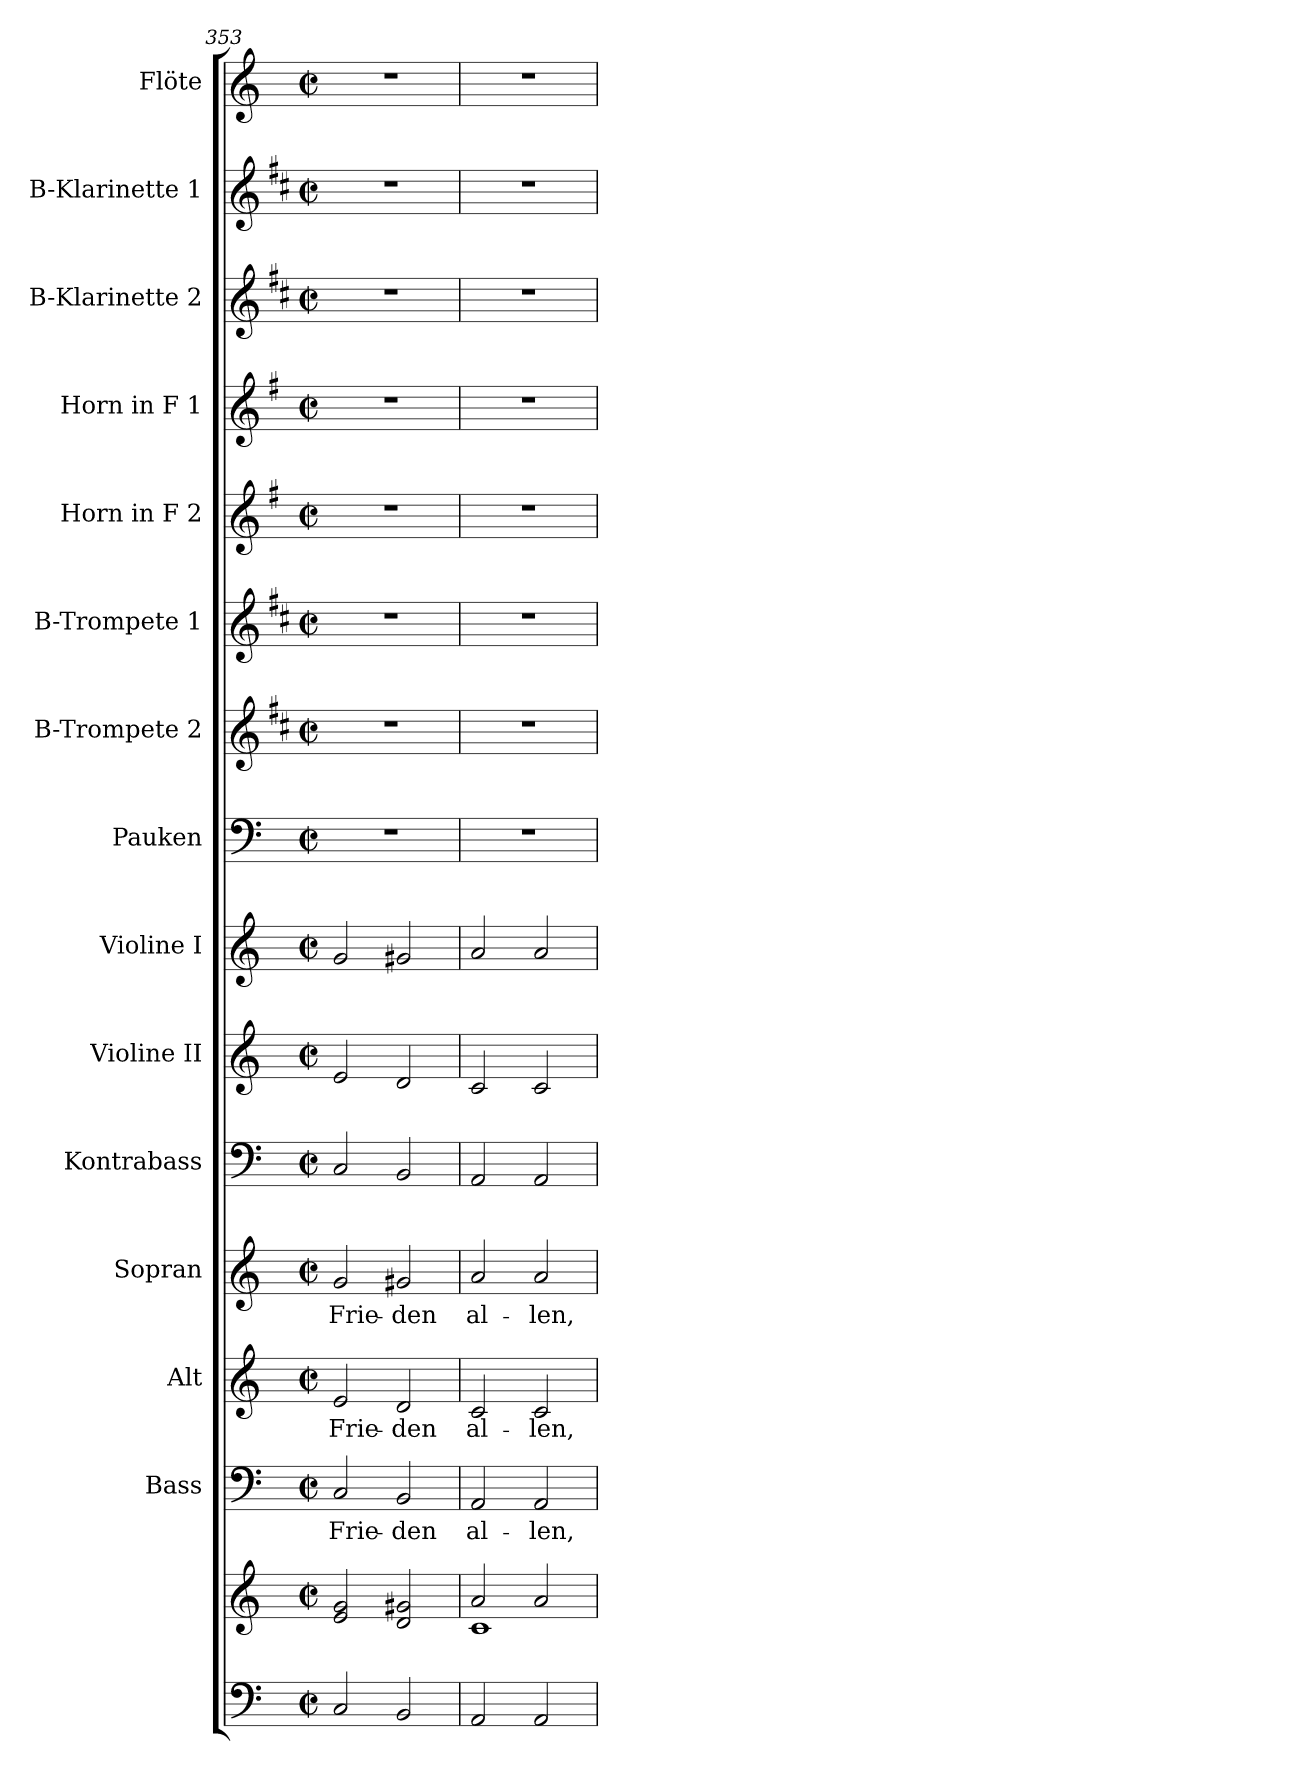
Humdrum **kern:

**kern	**kern	**kern	**text	**kern	**text	**kern	**text	**kern	**kern	**kern	**kern	**kern	**kern	**kern	**kern	**kern	**kern	**kern
*part15	*part15	*part14	*part14	*part13	*part13	*part12	*part12	*part11	*part10	*part9	*part8	*part7	*part6	*part5	*part4	*part3	*part2	*part1
*staff16	*staff15	*staff14	*staff14	*staff13	*staff13	*staff12	*staff12	*staff11	*staff10	*staff9	*staff8	*staff7	*staff6	*staff5	*staff4	*staff3	*staff2	*staff1
*	*	*I"Bass	*	*I"Alt	*	*I"Sopran	*	*I"Kontrabass	*I"Violine II	*I"Violine I	*I"Pauken	*I"B-Trompete 2	*I"B-Trompete 1	*I"Horn in F 2	*I"Horn in F 1	*I"B-Klarinette 2	*I"B-Klarinette 1	*I"Flöte
*	*	*I'B.	*	*I'A.	*	*I'S.	*	*I'Kb.	*I'Vl. II	*I'Vl. I	*I'Pk.	*I'B Trp. 2	*I'B Trp. 1	*	*	*I'B Kl. 2	*I'B Kl. 1	*I'Fl.
*clefF4	*clefG2	*clefF4	*	*clefG2	*	*clefG2	*	*clefF4	*clefG2	*clefG2	*clefF4	*clefG2	*clefG2	*clefG2	*clefG2	*clefG2	*clefG2	*clefG2
*	*	*	*	*	*	*	*	*ITrd7c12	*	*	*	*ITrd1c2	*ITrd1c2	*ITrd4c7	*ITrd4c7	*ITrd1c2	*ITrd1c2	*
*k[]	*k[]	*k[]	*	*k[]	*	*k[]	*	*k[]	*k[]	*k[]	*k[]	*k[]	*k[]	*k[]	*k[]	*k[]	*k[]	*k[]
*C:	*C:	*C:	*	*C:	*	*C:	*	*C:	*C:	*C:	*C:	*C:	*C:	*C:	*C:	*C:	*C:	*C:
*M2/2	*M2/2	*M2/2	*	*M2/2	*	*M2/2	*	*M2/2	*M2/2	*M2/2	*M2/2	*M2/2	*M2/2	*M2/2	*M2/2	*M2/2	*M2/2	*M2/2
*met(c|)	*met(c|)	*met(c|)	*	*met(c|)	*	*met(c|)	*	*met(c|)	*met(c|)	*met(c|)	*met(c|)	*met(c|)	*met(c|)	*met(c|)	*met(c|)	*met(c|)	*met(c|)	*met(c|)
=353	=353	=353	=353	=353	=353	=353	=353	=353	=353	=353	=353	=353	=353	=353	=353	=353	=353	=353
!	!	!	!LO:LY:b	!	!LO:LY:b	!	!LO:LY:b	!	!	!	!	!	!	!	!	!	!	!
2C/	2e/ 2g/	2C/	Frie-	2e/	Frie-	2g/	Frie-	2CC/	2e/	2g/	1r	1r	1r	1r	1r	1r	1r	1r
!	!	!	!LO:LY:b	!	!LO:LY:b	!	!LO:LY:b	!	!	!	!	!	!	!	!	!	!	!
2BB/	2d/ 2g#X/	2BB/	-den	2d/	-den	2g#X/	-den	2BBB/	2d/	2g#X/	.	.	.	.	.	.	.	.
=354	=354	=354	=354	=354	=354	=354	=354	=354	=354	=354	=354	=354	=354	=354	=354	=354	=354	=354
*	*^	*	*	*	*	*	*	*	*	*	*	*	*	*	*	*	*	*
!	!	!	!	!LO:LY:b	!	!LO:LY:b	!	!LO:LY:b	!	!	!	!	!	!	!	!	!	!	!
2AA/	2a/	1c	2AA/	al-	2c/	al-	2a/	al-	2AAA/	2c/	2a/	1r	1r	1r	1r	1r	1r	1r	1r
!	!	!	!	!LO:LY:b	!	!LO:LY:b	!	!LO:LY:b	!	!	!	!	!	!	!	!	!	!	!
2AA/	2a/	.	2AA/	-len,	2c/	-len,	2a/	-len,	2AAA/	2c/	2a/	.	.	.	.	.	.	.	.
*	*v	*v	*	*	*	*	*	*	*	*	*	*	*	*	*	*	*	*	*
=	=	=	=	=	=	=	=	=	=	=	=	=	=	=	=	=	=	=
*-	*-	*-	*-	*-	*-	*-	*-	*-	*-	*-	*-	*-	*-	*-	*-	*-	*-	*-
